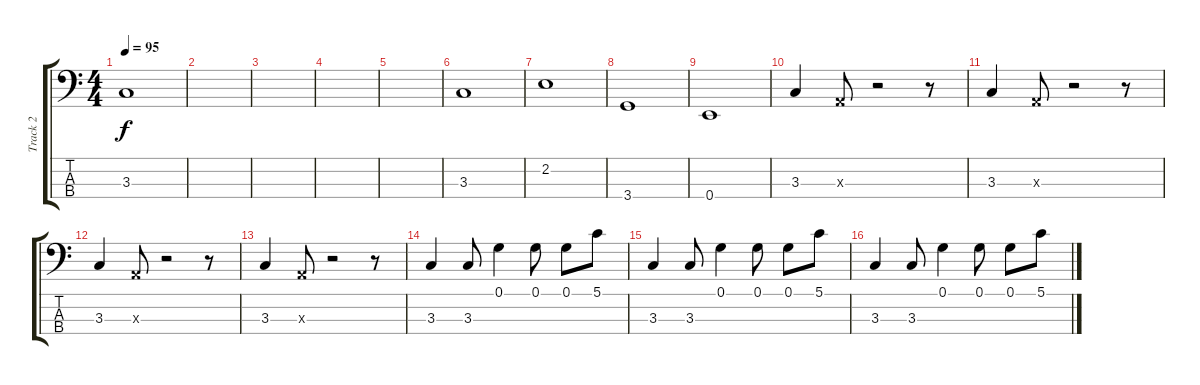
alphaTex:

\track ("Track 2" "Track 2") {instrument electricbassfinger}
\staff {score tabs}
\tuning (G2 D2 A1 E1) {hide}
\ts (4 4)
\tempo 95
\clef f4
\ks c
3.3.1{dy f} |
|
|
|
|
3.3.1 |
2.2.1 |
3.4.1 |
0.4.1 |
3.3.4 0.3{x}.8 r.2 r.8 |
3.3.4 0.3{x}.8 r.2 r.8 |
3.3.4 0.3{x}.8 r.2 r.8 |
3.3.4 0.3{x}.8 r.2 r.8 |
3.3.4 3.3.8 0.1.4 0.1.8 0.1.8 5.1.8 |
3.3.4 3.3.8 0.1.4 0.1.8 0.1.8 5.1.8 |
3.3.4 3.3.8 0.1.4 0.1.8 0.1.8 5.1.8
